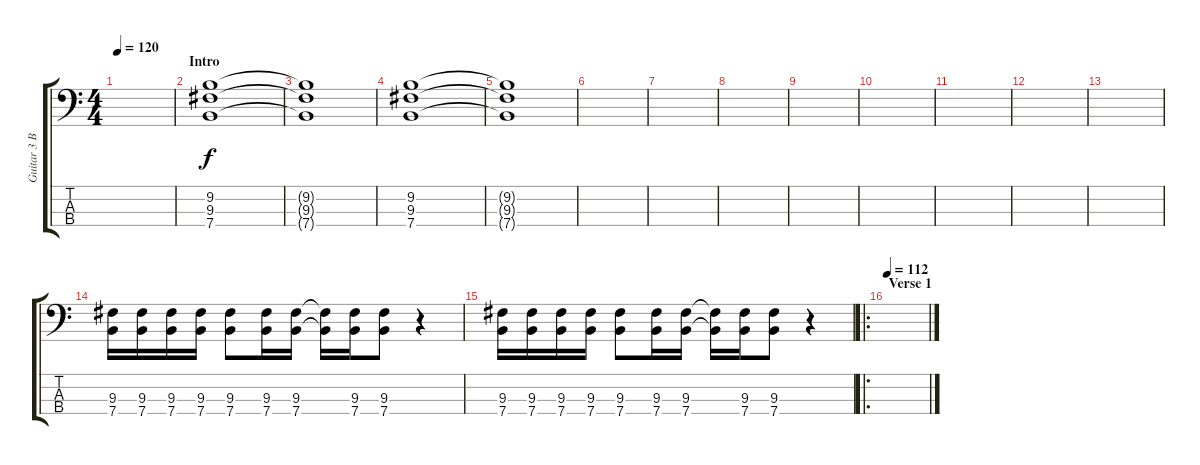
\track ("Guitar 3 Bass" "Guitar 3 B") {instrument electricbasspick}
\staff {score tabs}
\tuning (G2 D2 A1 E1) {hide}
\ts (4 4)
\tempo 120
\clef f4
\ks c
|
\section ("" "Intro")
(9.2 9.3 7.4).1 |
(9.2{t} 9.3{t} 7.4{t}).1 |
(9.2 9.3 7.4).1 |
(9.2{t} 9.3{t} 7.4{t}).1 |
|
|
|
|
|
|
|
|
(9.3 7.4).16 (9.3 7.4).16 (9.3 7.4).16 (9.3 7.4).16 (9.3 7.4).8 (9.3 7.4).16 (9.3 7.4).16 (9.3{t} 7.4{t}).16 (9.3 7.4).16 (9.3 7.4).8 r.4 |
(9.3 7.4).16 (9.3 7.4).16 (9.3 7.4).16 (9.3 7.4).16 (9.3 7.4).8 (9.3 7.4).16 (9.3 7.4).16 (9.3{t} 7.4{t}).16 (9.3 7.4).16 (9.3 7.4).8 r.4 |
\ro
\section ("" "Verse 1")
\tempo 112
